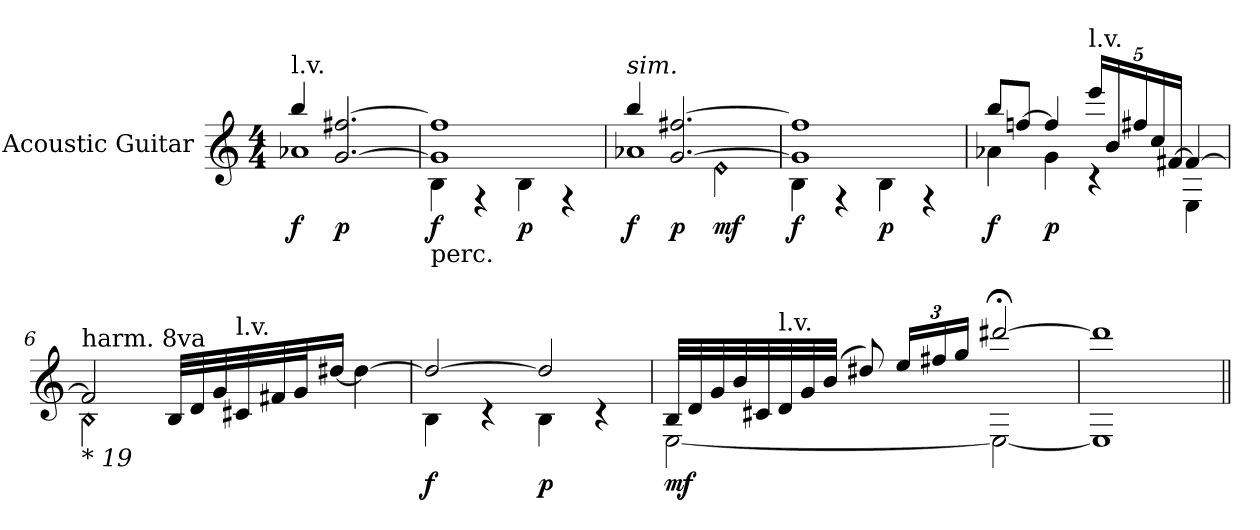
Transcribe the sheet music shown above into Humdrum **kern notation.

**kern	**dynam
*part1	*part1
*staff1	*staff1
*I"Acoustic Guitar	*
*I'Guit.	*
*clefG2	*
*k[]	*
*M4/4	*
*MM70	*
=1	=1
*^	*
!LO:TX:a:t=l.v.	!	!
!	!	!LO:DY:b
4bb/	1a-X	f
!	!	!LO:DY:b
[2.g/ [2.ff#X/	.	p
=2	=2	=2
!LO:TX:b:t=perc.	!	!
!	!	!LO:DY:b
1g] 1ff#]	4B\	f
.	4rF	.
!	!	!LO:DY:b
.	4B\	p
.	4rF	.
=3	=3	=3
*	*^	*
!LO:TX:i:t=sim.	!	!	!
!	!	!	!LO:DY:b
4bb/	1a-X	2ryy	f
!	!	!	!LO:DY:b
[2.g/ [2.ff#X/	.	.	p
!	!	!LO:N:head=diamond	!LO:DY:b
.	.	2e<\	mf
=4	=4	=4	=4
!	!	!	!LO:DY:b
*	*v	*v	*
1g] 1ff#]	4B\	f
.	4rF	.
!	!	!LO:DY:b
.	4B\	p
.	4rF	.
!!LO:LB:g=z	!!
=5	=5	=5
!	!	!LO:DY:b
8bb/L	4a-X\	f
[8ffn/J	.	.
!	!	!LO:DY:b
4ff/]	4g\	p
*Xbrackettup	*	*
!LO:TX:a:t=l.v.	!	!
20eee/LL	4rc	.
20b/	.	.
20ff#X/	.	.
20cc/	.	.
[20f#X/JJ	.	.
4f#/_	4E\	.
=6	=6	=6
!LO:TX:b:i:t=* 19	!	!
!LO:TX:t=harm. 8va	!	!
!	!LO:N:head=diamond	!
2f#/]	2B	.
32B/LLL	2ryy	.
32d/	.	.
32g/	.	.
!LO:TX:a:t=l.v.	!	!
32c#X/	.	.
32f#X/	.	.
32g/J	.	.
[16dd#X/JJ	.	.
4dd#\_	.	.
!!LO:LB:g=z	!!
=7	=7	=7
!	!	!LO:DY:b
2dd#/_	4B\	f
.	4rc	.
!	!	!LO:DY:b
2dd#/]	4B\	p
.	4rc	.
=8	=8	=8
!	!	!LO:DY:b
32B/LLL	[2E\	mf
32d/	.	.
32g/	.	.
32b/	.	.
32c#X/	.	.
!LO:TX:a:t=l.v.	!	!
32d/	.	.
32g/	.	.
(<32b/JJJ	.	.
8dd#X/)	.	.
24ee/LL	.	.
24ff#X/	.	.
24gg/JJ	.	.
[2ddd#X;</	2E\_	.
=9	=9	=9
1ddd#]	1E]	.
*v	*v	*
=||	=||
*-	*-
